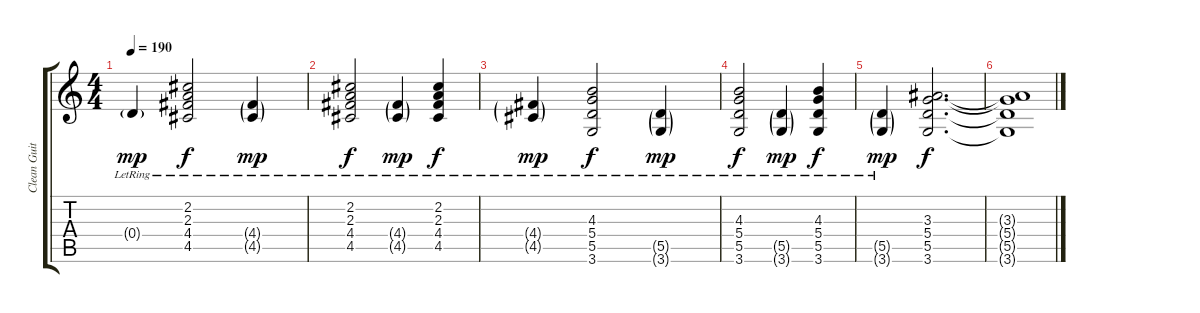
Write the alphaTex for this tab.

\track ("Clean Guitar" "Clean Guit") {instrument electricguitarmuted}
\staff {score tabs}
\tuning (E4 B3 G3 D3 A2 E2) {hide}
\ts (4 4)
\tempo 190
\clef g2
\ks c
0.4{g lr}.4{dy mp} (2.2{lr} 2.3{lr} 4.4{lr} 4.5{lr}).2{dy f} (4.4{g lr} 4.5{g lr}).4{dy mp} |
(2.2{lr} 2.3{lr} 4.4{lr} 4.5{lr}).2{dy f} (4.4{g lr} 4.5{g lr}).4{dy mp} (2.2{lr} 2.3{lr} 4.4{lr} 4.5{lr}).4{dy f} |
(4.4{g lr} 4.5{g lr}).4{dy mp} (4.3{lr} 5.4{lr} 5.5{lr} 3.6{lr}).2{dy f} (5.5{g lr} 3.6{g lr}).4{dy mp} |
(4.3{lr} 5.4{lr} 5.5{lr} 3.6{lr}).2{dy f} (5.5{g lr} 3.6{g lr}).4{dy mp} (4.3{lr} 5.4{lr} 5.5{lr} 3.6).4{dy f} |
(5.5{g lr} 3.6{g lr}).4{dy mp} (3.3 5.4 5.5 3.6).2{d dy f} |
(3.3{t} 5.4{t} 5.5{t} 3.6{t}).1
